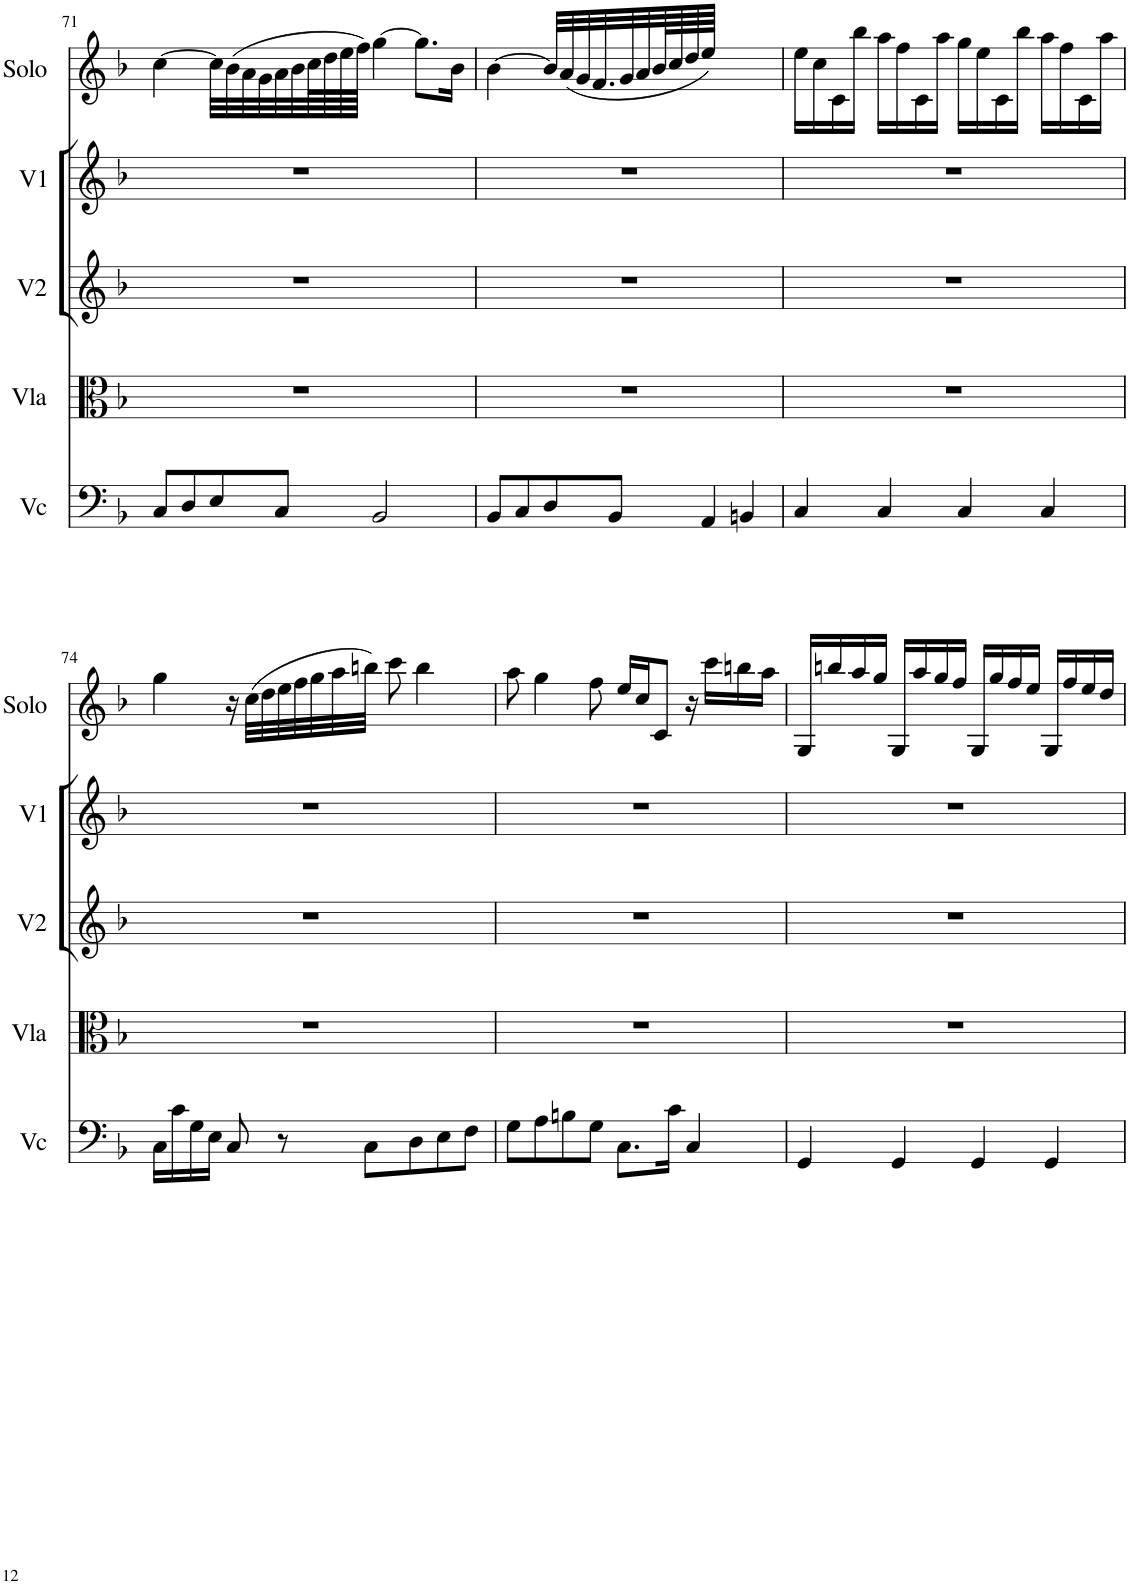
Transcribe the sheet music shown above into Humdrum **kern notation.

**kern	**kern	**kern	**kern	**kern
*part5	*part4	*part3	*part2	*part1
*staff5	*staff4	*staff3	*staff2	*staff1
*I"Vc	*I"Vla	*I"V2	*I"V1	*I"Solo
*I'Vc	*I'Vla	*I'V2	*I'V1	*I'Solo
!!LO:PB:g=z
*clefF4	*clefC3	*clefG2	*clefG2	*clefG2
*k[b-]	*k[b-]	*k[b-]	*k[b-]	*k[b-]
*M4/4	*M4/4	*M4/4	*M4/4	*M4/4
*met(c)	*met(c)	*met(c)	*met(c)	*met(c)
=71	=71	=71	=71	=71
8C/L	1r	1r	1r	[4cc\
8D/	.	.	.	.
8E/	.	.	.	32cc\LLL]
.	.	.	.	(32b-\
.	.	.	.	32a\
.	.	.	.	32g\
8C/J	.	.	.	32a\
.	.	.	.	32b-\
.	.	.	.	64cc\L
.	.	.	.	64dd\
.	.	.	.	64ee\
.	.	.	.	64ff\JJJJ)
2BB-/	.	.	.	[4gg\
.	.	.	.	8.gg\L]
.	.	.	.	16b-\Jk
=72	=72	=72	=72	=72
8BB-/L	1r	1r	1r	[4b-\
8C/	.	.	.	.
8D/	.	.	.	32b-/LLL]
.	.	.	.	(32a/
.	.	.	.	32g/
.	.	.	.	32.f/
8BB-/J	.	.	.	.
.	.	.	.	32g/
.	.	.	.	32a/
.	.	.	.	64b-/L
.	.	.	.	64cc/
.	.	.	.	64dd/
4AA/	.	.	.	64ee/JJJJ)
!	!	!	!	!LO:N:vis=2
.	.	.	.	64%31ryy
4BBn/	.	.	.	.
=73	=73	=73	=73	=73
4C/	1r	1r	1r	16ee\LL
.	.	.	.	16cc\
.	.	.	.	16c\
.	.	.	.	16bb-\JJ
4C/	.	.	.	16aa\LL
.	.	.	.	16ff\
.	.	.	.	16c\
.	.	.	.	16aa\JJ
4C/	.	.	.	16gg\LL
.	.	.	.	16ee\
.	.	.	.	16c\
.	.	.	.	16bb-\JJ
4C/	.	.	.	16aa\LL
.	.	.	.	16ff\
.	.	.	.	16c\
.	.	.	.	16aa\JJ
!!LO:LB:g=z
=74	=74	=74	=74	=74
16C\LL	1r	1r	1r	4gg\
16c\	.	.	.	.
16G\	.	.	.	.
16E\JJ	.	.	.	.
8C/	.	.	.	16r
.	.	.	.	(32cc\LLL
.	.	.	.	32dd\
8r	.	.	.	32ee\
.	.	.	.	32ff\
.	.	.	.	32gg\
.	.	.	.	32aa\
8C\L	.	.	.	32bbn\JJJ)
.	.	.	.	8ccc\
8D\	.	.	.	.
.	.	.	.	4bb\
8E\	.	.	.	.
8F\J	.	.	.	.
.	.	.	.	16.ryy
=75	=75	=75	=75	=75
8G\L	1r	1r	1r	8aa\
8A\	.	.	.	4gg\
8Bn\	.	.	.	.
8G\J	.	.	.	8ff\
8.C\L	.	.	.	16ee/LL
.	.	.	.	16cc/J
.	.	.	.	8c/J
16c\Jk	.	.	.	.
4C/	.	.	.	16r
.	.	.	.	16ccc\LL
.	.	.	.	16bbn\
.	.	.	.	16aa\JJ
=76	=76	=76	=76	=76
4GG/	1r	1r	1r	16G/LL
.	.	.	.	16bbn/
.	.	.	.	16aa/
.	.	.	.	16gg/JJ
4GG/	.	.	.	16G/LL
.	.	.	.	16aa/
.	.	.	.	16gg/
.	.	.	.	16ff/JJ
4GG/	.	.	.	16G/LL
.	.	.	.	16gg/
.	.	.	.	16ff/
.	.	.	.	16ee/JJ
4GG/	.	.	.	16G/LL
.	.	.	.	16ff/
.	.	.	.	16ee/
.	.	.	.	16dd/JJ
=	=	=	=	=
*-	*-	*-	*-	*-
